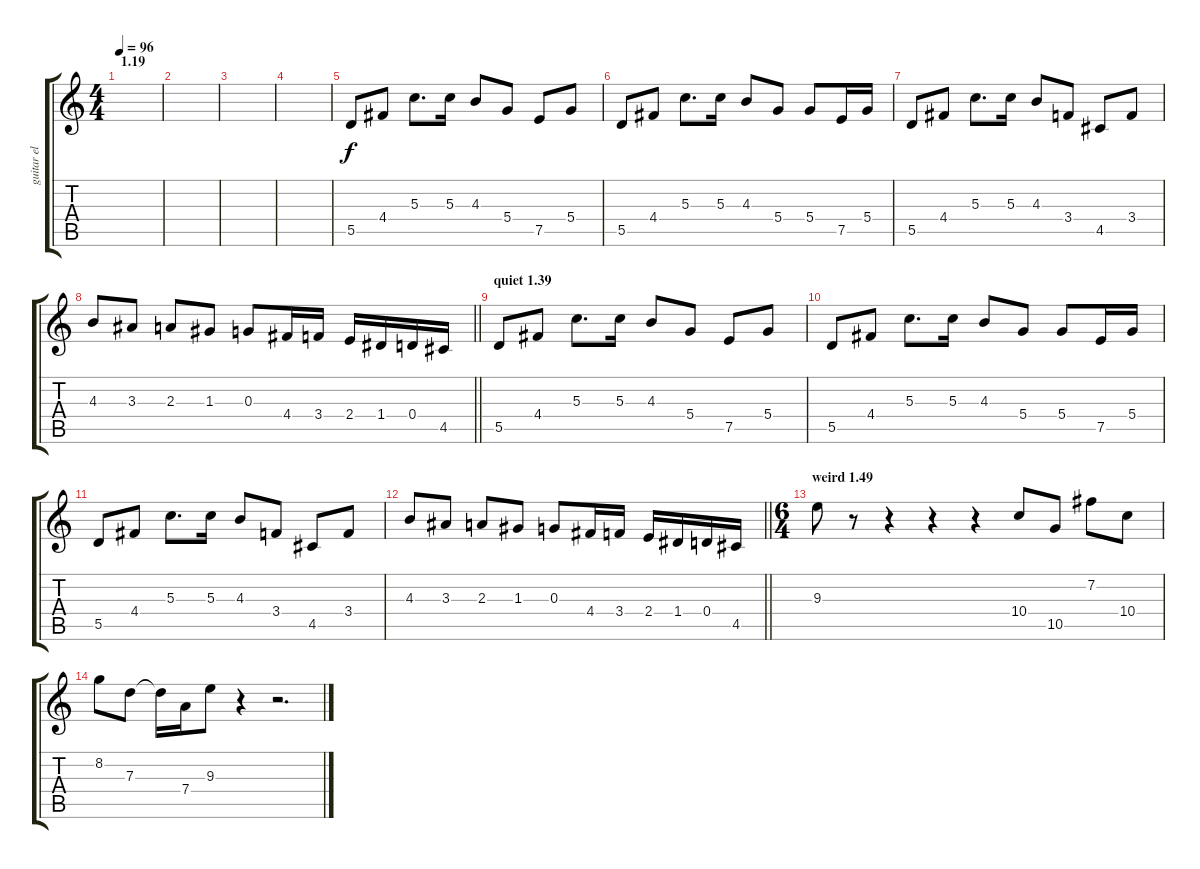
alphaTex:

\track ("guitar el" "guitar el") {instrument distortionguitar}
\staff {score tabs}
\tuning (E4 B3 G3 D3 A2 E2) {hide}
\ts (4 4)
\section ("" "1.19")
\tempo 96
\clef g2
\ks c
|
|
|
|
5.5.8 4.4.8 5.3.8{d} 5.3.16 4.3.8 5.4.8 7.5.8 5.4.8 |
5.5.8 4.4.8 5.3.8{d} 5.3.16 4.3.8 5.4.8 5.4.8 7.5.16 5.4.16 |
5.5.8 4.4.8 5.3.8{d} 5.3.16 4.3.8 3.4.8 4.5.8 3.4.8 |
\barLineRight lightlight
4.3.8 3.3.8 2.3.8 1.3.8 0.3.8 4.4.16 3.4.16 2.4.16 1.4.16 0.4.16 4.5.16 |
\section ("" "quiet 1.39")
5.5.8 4.4.8 5.3.8{d} 5.3.16 4.3.8 5.4.8 7.5.8 5.4.8 |
5.5.8 4.4.8 5.3.8{d} 5.3.16 4.3.8 5.4.8 5.4.8 7.5.16 5.4.16 |
5.5.8 4.4.8 5.3.8{d} 5.3.16 4.3.8 3.4.8 4.5.8 3.4.8 |
\barLineRight lightlight
4.3.8 3.3.8 2.3.8 1.3.8 0.3.8 4.4.16 3.4.16 2.4.16 1.4.16 0.4.16 4.5.16 |
\ts (6 4)
\section ("" "weird 1.49")
9.3.8 r.8 r.4 r.4 r.4 10.4.8 10.5.8 7.2.8 10.4.8 |
8.2.8 7.3.8 7.3{t}.16 7.4.16 9.3.8 r.4 r.2{d}
